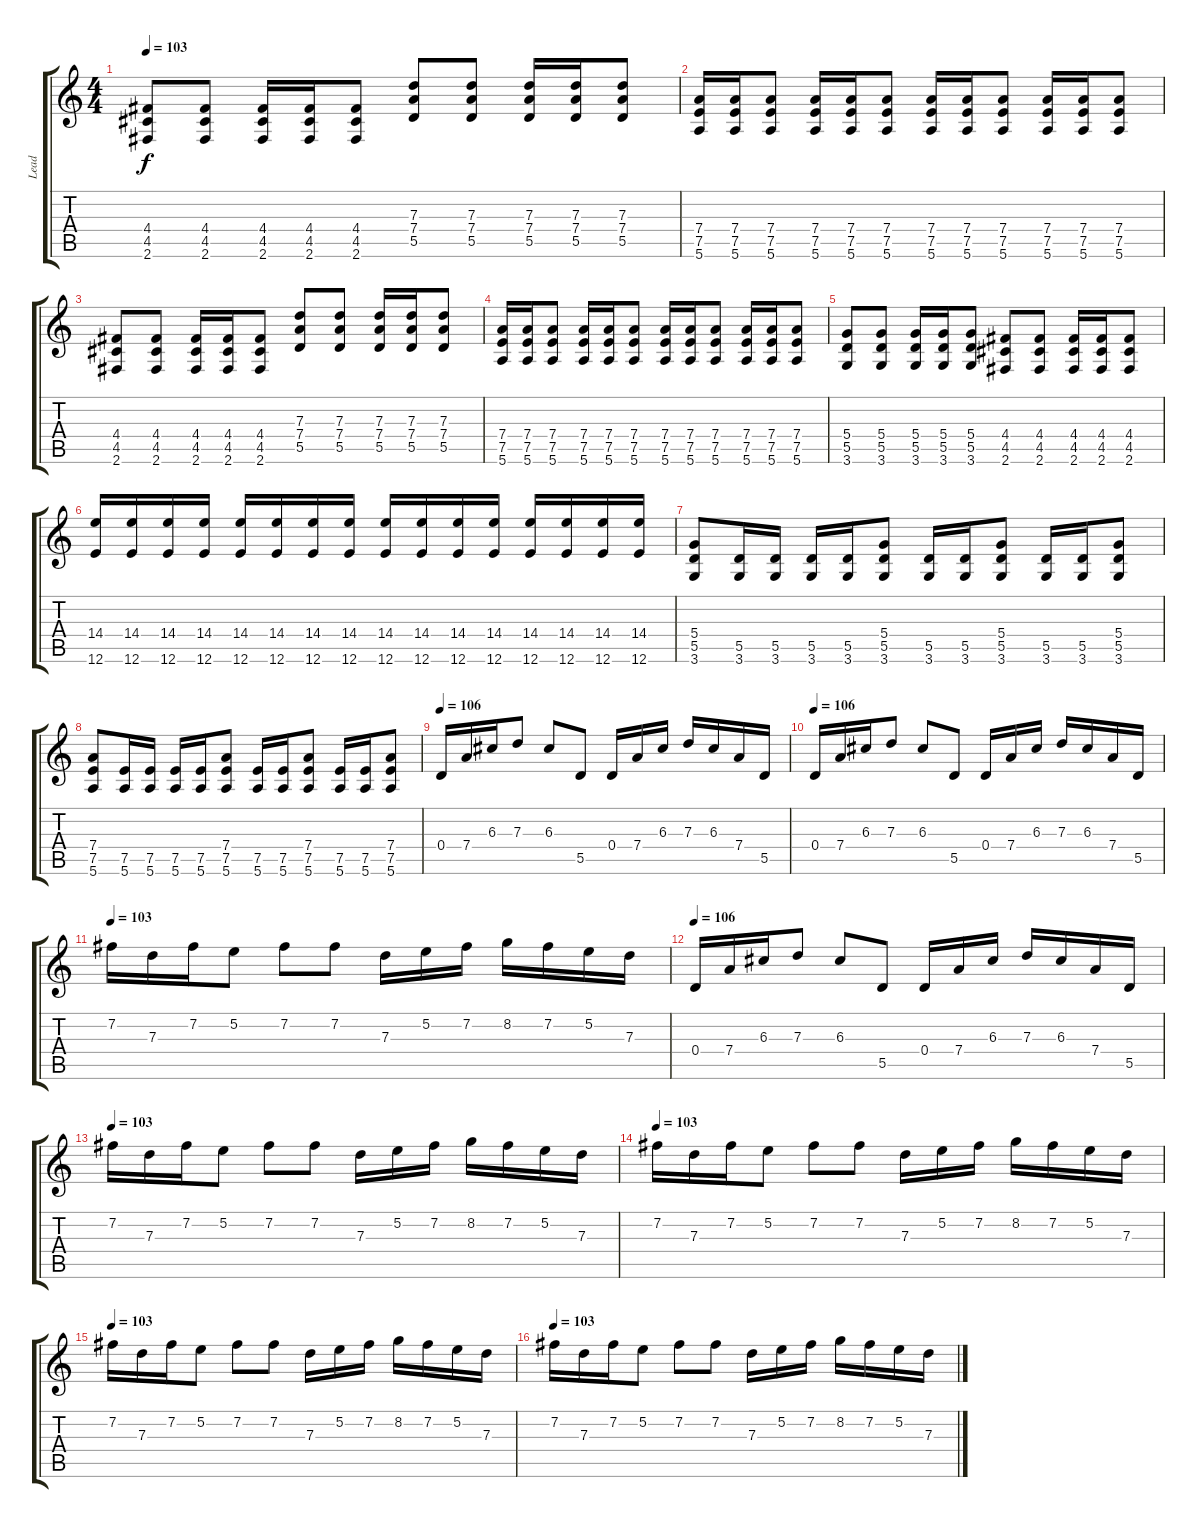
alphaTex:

\track ("Lead" "Lead") {instrument overdrivenguitar}
\staff {score tabs}
\tuning (E4 B3 G3 D3 A2 E2) {hide}
\ts (4 4)
\tempo 103
\clef g2
\ks c
(4.4 4.5 2.6).8{dy f} (4.4 4.5 2.6).8 (4.4 4.5 2.6).16 (4.4 4.5 2.6).16 (4.4 4.5 2.6).8 (7.3 7.4 5.5).8 (7.3 7.4 5.5).8 (7.3 7.4 5.5).16 (7.3 7.4 5.5).16 (7.3 7.4 5.5).8 |
(7.4 7.5 5.6).16 (7.4 7.5 5.6).16 (7.4 7.5 5.6).8 (7.4 7.5 5.6).16 (7.4 7.5 5.6).16 (7.4 7.5 5.6).8 (7.4 7.5 5.6).16 (7.4 7.5 5.6).16 (7.4 7.5 5.6).8 (7.4 7.5 5.6).16 (7.4 7.5 5.6).16 (7.4 7.5 5.6).8 |
(4.4 4.5 2.6).8 (4.4 4.5 2.6).8 (4.4 4.5 2.6).16 (4.4 4.5 2.6).16 (4.4 4.5 2.6).8 (7.3 7.4 5.5).8 (7.3 7.4 5.5).8 (7.3 7.4 5.5).16 (7.3 7.4 5.5).16 (7.3 7.4 5.5).8 |
(7.4 7.5 5.6).16 (7.4 7.5 5.6).16 (7.4 7.5 5.6).8 (7.4 7.5 5.6).16 (7.4 7.5 5.6).16 (7.4 7.5 5.6).8 (7.4 7.5 5.6).16 (7.4 7.5 5.6).16 (7.4 7.5 5.6).8 (7.4 7.5 5.6).16 (7.4 7.5 5.6).16 (7.4 7.5 5.6).8 |
(5.4 5.5 3.6).8 (5.4 5.5 3.6).8 (5.4 5.5 3.6).16 (5.4 5.5 3.6).16 (5.4 5.5 3.6).8 (4.4 4.5 2.6).8 (4.4 4.5 2.6).8 (4.4 4.5 2.6).16 (4.4 4.5 2.6).16 (4.4 4.5 2.6).8 |
(14.4 12.6).16 (14.4 12.6).16 (14.4 12.6).16 (14.4 12.6).16 (14.4 12.6).16 (14.4 12.6).16 (14.4 12.6).16 (14.4 12.6).16 (14.4 12.6).16 (14.4 12.6).16 (14.4 12.6).16 (14.4 12.6).16 (14.4 12.6).16 (14.4 12.6).16 (14.4 12.6).16 (14.4 12.6).16 |
(5.4 5.5 3.6).8 (5.5 3.6).16 (5.5 3.6).16 (5.5 3.6).16 (5.5 3.6).16 (5.4 5.5 3.6).8 (5.5 3.6).16 (5.5 3.6).16 (5.4 5.5 3.6).8 (5.5 3.6).16 (5.5 3.6).16 (5.4 5.5 3.6).8 |
(7.4 7.5 5.6).8 (7.5 5.6).16 (7.5 5.6).16 (7.5 5.6).16 (7.5 5.6).16 (7.4 7.5 5.6).8 (7.5 5.6).16 (7.5 5.6).16 (7.4 7.5 5.6).8 (7.5 5.6).16 (7.5 5.6).16 (7.4 7.5 5.6).8 |
\tempo 106
0.4.16 7.4.16 6.3.16 7.3.8 6.3.8 5.5.8 0.4.16 7.4.16 6.3.16 7.3.16 6.3.16 7.4.16 5.5.16 |
\tempo 106
0.4.16 7.4.16 6.3.16 7.3.8 6.3.8 5.5.8 0.4.16 7.4.16 6.3.16 7.3.16 6.3.16 7.4.16 5.5.16 |
\tempo 103
7.2.16 7.3.16 7.2.16 5.2.8 7.2.8 7.2.8 7.3.16 5.2.16 7.2.16 8.2.16 7.2.16 5.2.16 7.3.16 |
\tempo 106
0.4.16 7.4.16 6.3.16 7.3.8 6.3.8 5.5.8 0.4.16 7.4.16 6.3.16 7.3.16 6.3.16 7.4.16 5.5.16 |
\tempo 103
7.2.16 7.3.16 7.2.16 5.2.8 7.2.8 7.2.8 7.3.16 5.2.16 7.2.16 8.2.16 7.2.16 5.2.16 7.3.16 |
\tempo 103
7.2.16 7.3.16 7.2.16 5.2.8 7.2.8 7.2.8 7.3.16 5.2.16 7.2.16 8.2.16 7.2.16 5.2.16 7.3.16 |
\tempo 103
7.2.16 7.3.16 7.2.16 5.2.8 7.2.8 7.2.8 7.3.16 5.2.16 7.2.16 8.2.16 7.2.16 5.2.16 7.3.16 |
\tempo 103
7.2.16 7.3.16 7.2.16 5.2.8 7.2.8 7.2.8 7.3.16 5.2.16 7.2.16 8.2.16 7.2.16 5.2.16 7.3.16
